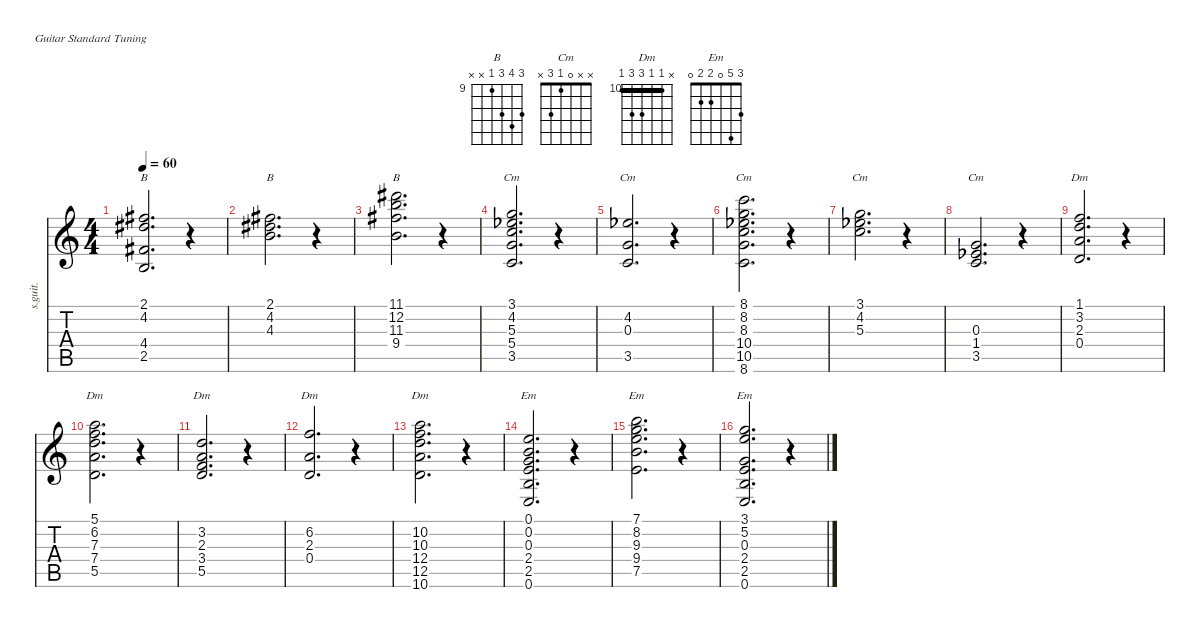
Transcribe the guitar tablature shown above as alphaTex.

\defaultSystemsLayout 4
\hideDynamics
\bracketExtendMode nobrackets
\otherSystemsTrackNameOrientation horizontal
\track ("Steel Guitar" "s.guit.") {instrument acousticguitarsteel}
\staff {score tabs}
\tuning (E4 B3 G3 D3 A2 E2)
\chord ("B" 2 4 x 4 2 x) {showfingering false barre 2}
\chord ("B" 2 4 4 x x x) {showfingering false}
\chord ("B" 11 12 11 9 x x) {firstfret 9 showfingering false}
\chord ("Cm" 3 4 5 5 3 x) {showfingering false barre 3}
\chord ("Cm" x 4 0 x 3 x) {showfingering false}
\chord ("Cm" 8 8 8 10 10 8) {firstfret 8 showfingering false barre (8 8 8)}
\chord ("Cm" 3 4 5 x x x) {showfingering false}
\chord ("Cm" x x 0 1 3 x) {showfingering false}
\chord ("Dm" 1 3 2 0 x x) {showfingering false}
\chord ("Dm" 5 6 7 7 5 x) {firstfret 5 showfingering false barre 5}
\chord ("Dm" x 3 2 3 5 x) {showfingering false}
\chord ("Dm" x 6 2 1 x x) {firstfret 2 showfingering false}
\chord ("Dm" x 10 10 12 12 10) {firstfret 10 showfingering false barre (10 10)}
\chord ("Em" 0 0 0 2 2 0) {showfingering false}
\chord ("Em" 7 8 9 9 7 x) {firstfret 7 showfingering false barre 7}
\chord ("Em" 3 5 0 2 2 0) {showfingering false}
\ts (4 4)
\tempo 60
\clef g2
\ks c
(2.5 4.4{acc #} 4.2{acc #} 2.1{acc #}).2{d ch "B" dy mf beam Up} r.4{beam Down} |
(4.3 4.2{acc #} 2.1{acc #}).2{d ch "B" beam Down} r.4{beam Down} |
(9.4 11.3{acc #} 12.2 11.1{acc #}).2{d ch "B" beam Down} r.4{beam Down} |
(3.5 5.4 5.3 4.2{acc b} 3.1).2{d ch "Cm" beam Up} r.4{beam Down} |
(3.5 0.3 4.2{acc b}).2{d ch "Cm" beam Up} r.4{beam Down} |
(8.6 10.5 10.4 8.3{acc b} 8.2 8.1).2{d ch "Cm" beam Down} r.4{beam Down} |
(5.3 4.2{acc b} 3.1).2{d ch "Cm" beam Down} r.4{beam Down} |
(3.5 1.4{acc b} 0.3).2{d ch "Cm" beam Up} r.4{beam Down} |
(0.4 2.3 3.2 1.1).2{d ch "Dm" beam Up} r.4{beam Down} |
(5.5 7.4 7.3 6.2 5.1).2{d ch "Dm" beam Down} r.4{beam Down} |
(5.5 3.4 2.3 3.2).2{d ch "Dm" beam Up} r.4{beam Down} |
(0.4 2.3 6.2).2{d ch "Dm" beam Up} r.4{beam Down} |
(10.6 12.5 12.4 10.3 10.2).2{d ch "Dm" beam Down} r.4{beam Down} |
(0.6 2.5 2.4 0.3 0.2 0.1).2{d ch "Em" beam Up} r.4{beam Down} |
(7.5 9.4 9.3 8.2 7.1).2{d ch "Em" beam Down} r.4{beam Down} |
(0.6 2.5 2.4 0.3 5.2 3.1).2{d ch "Em" beam Up} r.4{beam Down}
